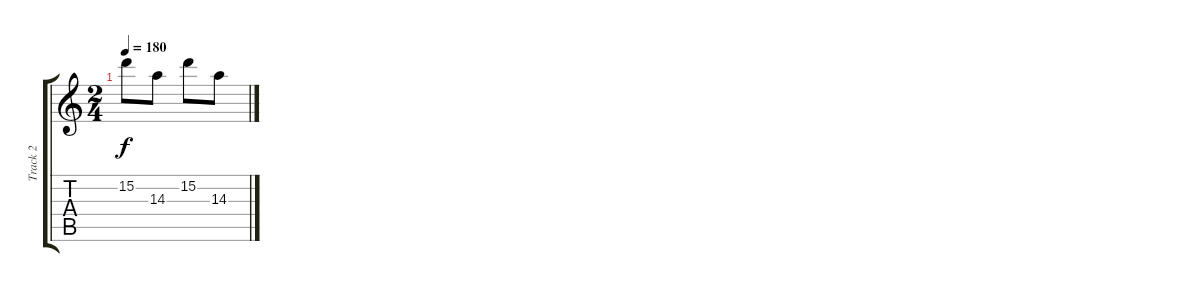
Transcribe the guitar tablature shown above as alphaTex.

\track ("Track 2" "Track 2") {instrument distortionguitar}
\staff {score tabs}
\tuning (E4 B3 G3 D3 A2 E2) {hide}
\ts (2 4)
\tempo 180
\clef g2
\ks c
15.2.8{dy f} 14.3.8 15.2.8 14.3.8
